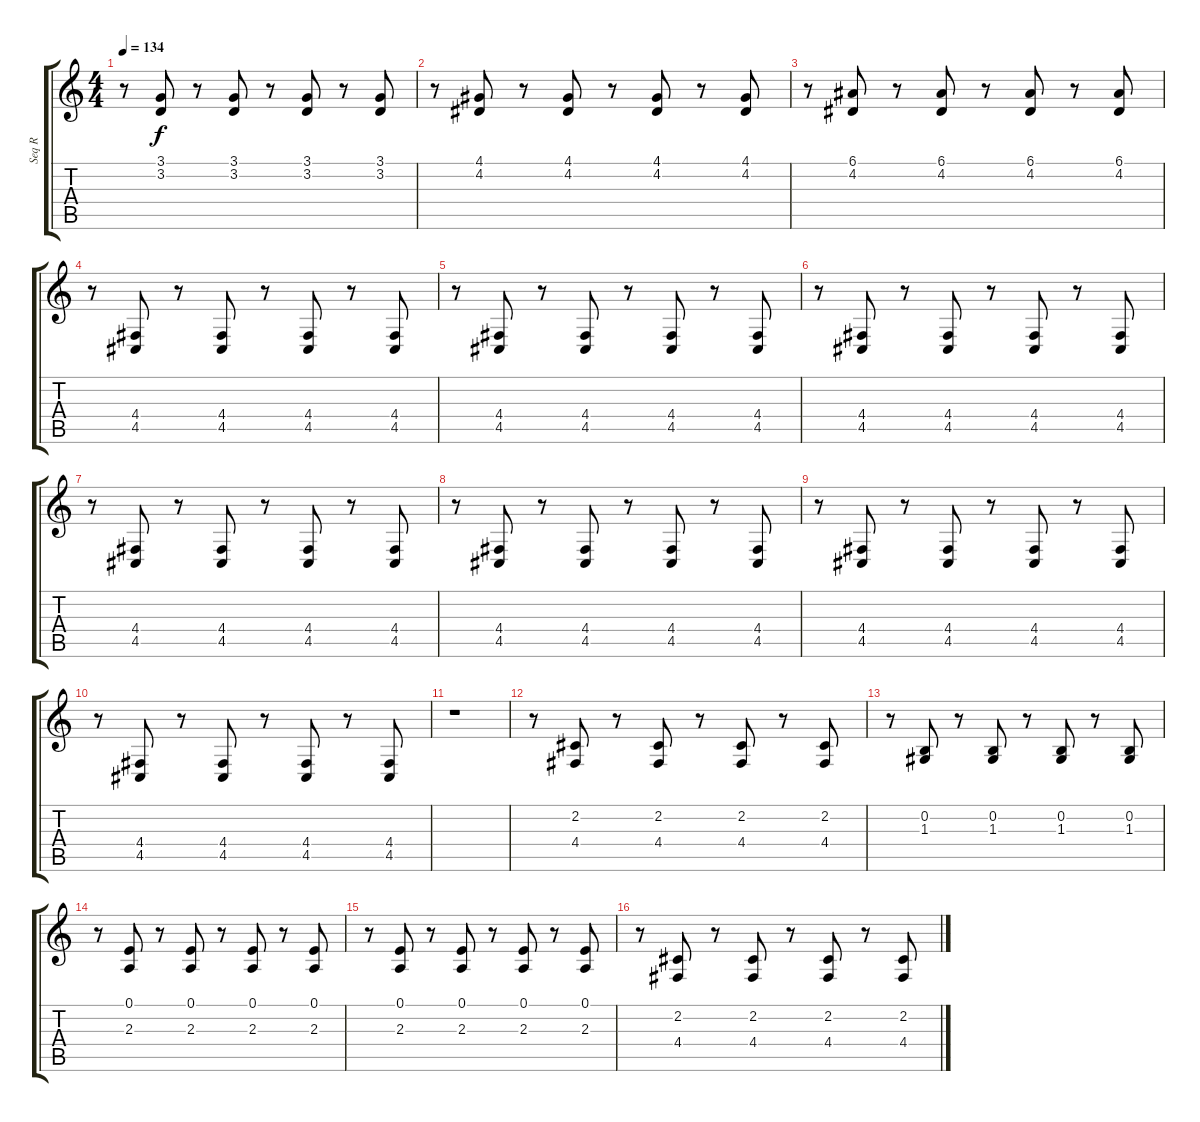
\track ("Seq R" "Seq R") {instrument lead2sawtooth}
\staff {score tabs}
\tuning (E4 B3 G3 D3 A2 E2) {hide}
\ts (4 4)
\tempo 134
\clef g2
\ks c
r.8{dy f} (3.1 3.2).8 r.8 (3.1 3.2).8 r.8 (3.1 3.2).8 r.8 (3.1 3.2).8 |
r.8 (4.1 4.2).8 r.8 (4.1 4.2).8 r.8 (4.1 4.2).8 r.8 (4.1 4.2).8 |
r.8 (6.1 4.2).8 r.8 (6.1 4.2).8 r.8 (6.1 4.2).8 r.8 (6.1 4.2).8 |
r.8 (4.4 4.5).8 r.8 (4.4 4.5).8 r.8 (4.4 4.5).8 r.8 (4.4 4.5).8 |
r.8 (4.4 4.5).8 r.8 (4.4 4.5).8 r.8 (4.4 4.5).8 r.8 (4.4 4.5).8 |
r.8 (4.4 4.5).8 r.8 (4.4 4.5).8 r.8 (4.4 4.5).8 r.8 (4.4 4.5).8 |
r.8 (4.4 4.5).8 r.8 (4.4 4.5).8 r.8 (4.4 4.5).8 r.8 (4.4 4.5).8 |
r.8 (4.4 4.5).8 r.8 (4.4 4.5).8 r.8 (4.4 4.5).8 r.8 (4.4 4.5).8 |
r.8 (4.4 4.5).8 r.8 (4.4 4.5).8 r.8 (4.4 4.5).8 r.8 (4.4 4.5).8 |
r.8 (4.4 4.5).8 r.8 (4.4 4.5).8 r.8 (4.4 4.5).8 r.8 (4.4 4.5).8 |
r.1 |
r.8 (2.2 4.4).8 r.8 (2.2 4.4).8 r.8 (2.2 4.4).8 r.8 (2.2 4.4).8 |
r.8 (0.2 1.3).8 r.8 (0.2 1.3).8 r.8 (0.2 1.3).8 r.8 (0.2 1.3).8 |
r.8 (0.1 2.3).8 r.8 (0.1 2.3).8 r.8 (0.1 2.3).8 r.8 (0.1 2.3).8 |
r.8 (0.1 2.3).8 r.8 (0.1 2.3).8 r.8 (0.1 2.3).8 r.8 (0.1 2.3).8 |
r.8 (2.2 4.4).8 r.8 (2.2 4.4).8 r.8 (2.2 4.4).8 r.8 (2.2 4.4).8
